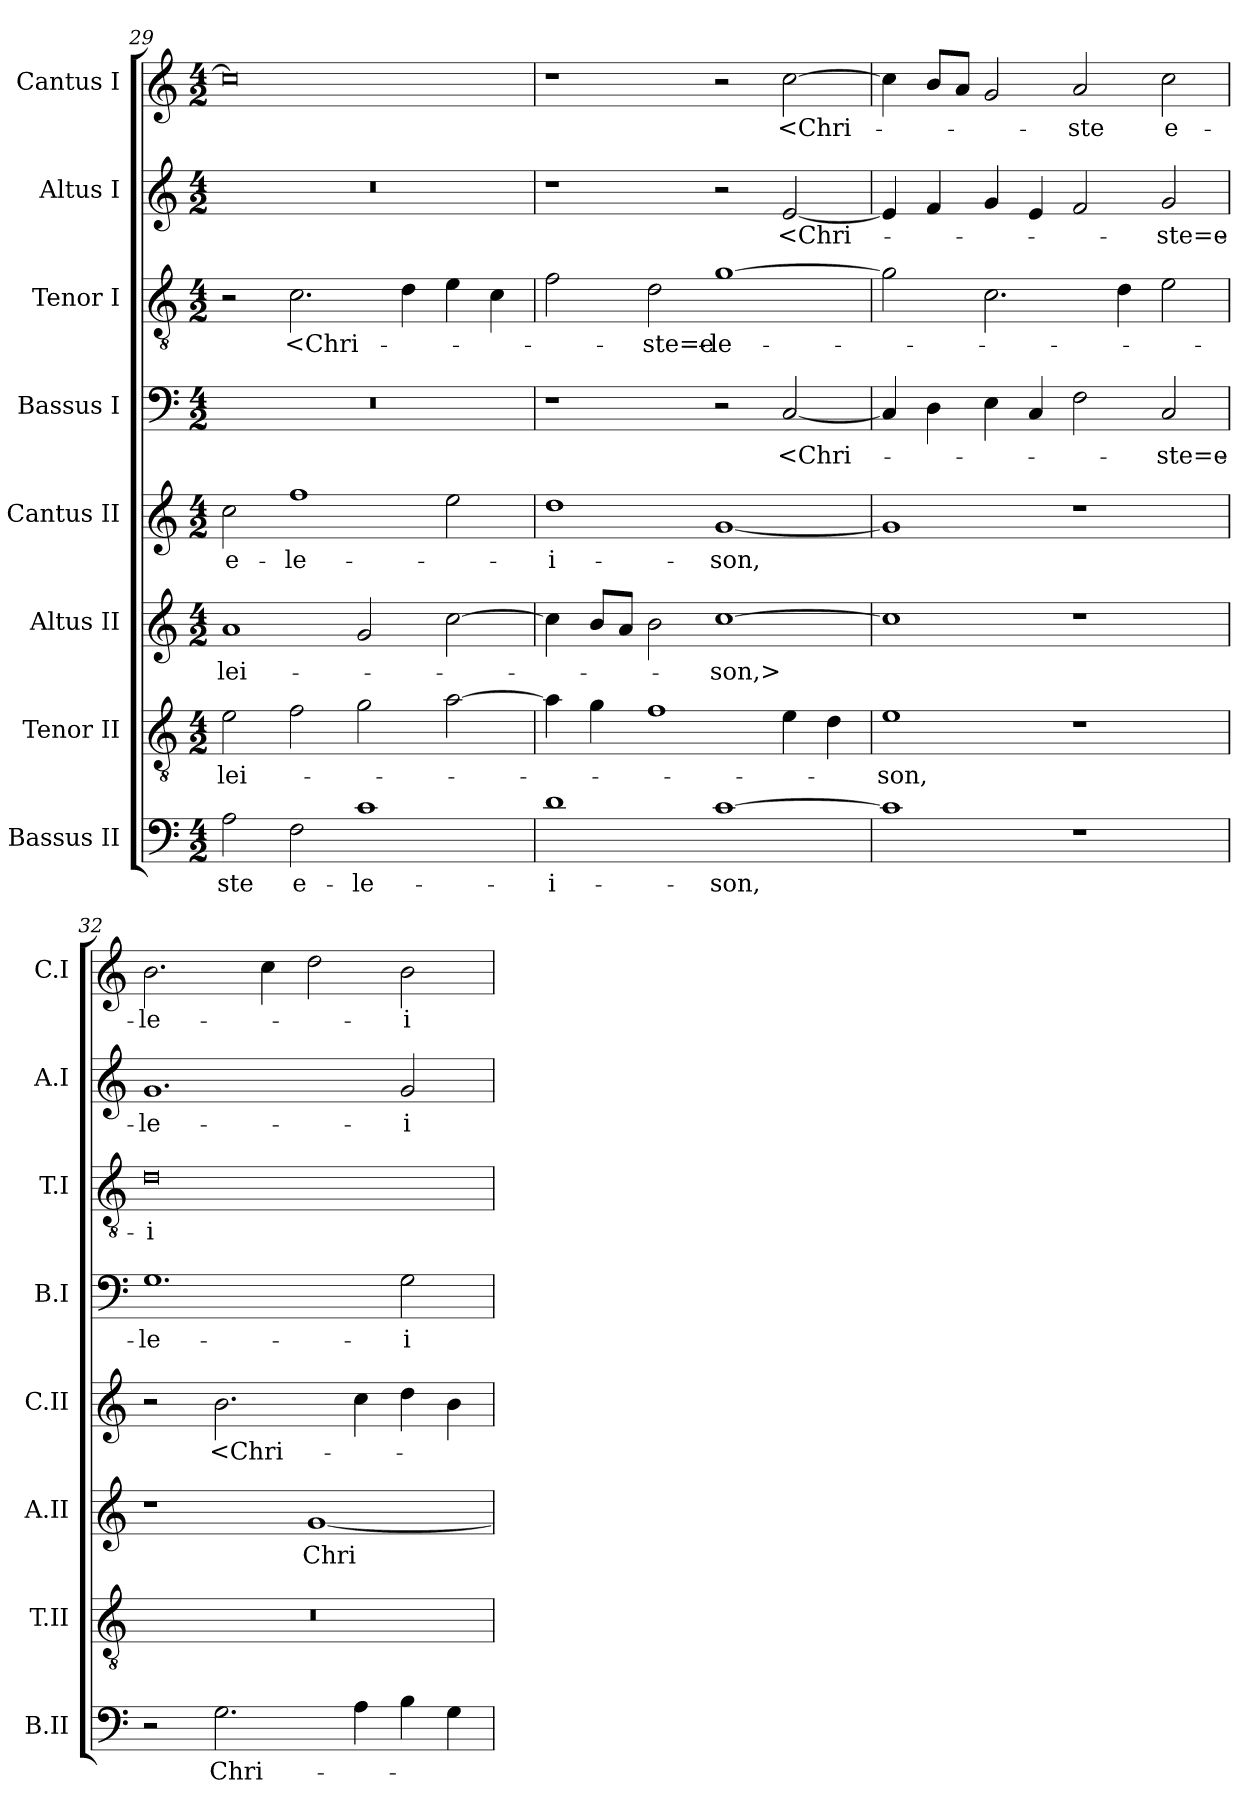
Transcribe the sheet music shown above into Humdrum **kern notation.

**kern	**text	**kern	**text	**kern	**text	**kern	**text	**kern	**text	**kern	**text	**kern	**text	**kern	**text
*part8	*part8	*part7	*part7	*part6	*part6	*part5	*part5	*part4	*part4	*part3	*part3	*part2	*part2	*part1	*part1
*staff8	*staff8	*staff7	*staff7	*staff6	*staff6	*staff5	*staff5	*staff4	*staff4	*staff3	*staff3	*staff2	*staff2	*staff1	*staff1
*I"Bassus II	*	*I"Tenor II	*	*I"Altus II	*	*I"Cantus II	*	*I"Bassus I	*	*I"Tenor I	*	*I"Altus I	*	*I"Cantus I	*
*I'B.II	*	*I'T.II	*	*I'A.II	*	*I'C.II	*	*I'B.I	*	*I'T.I	*	*I'A.I	*	*I'C.I	*
*clefF4	*	*clefGv2	*	*clefG2	*	*clefG2	*	*clefF4	*	*clefGv2	*	*clefG2	*	*clefG2	*
*	*	*ITrd7c12	*	*	*	*	*	*	*	*ITrd7c12	*	*	*	*	*
*k[]	*	*k[]	*	*k[]	*	*k[]	*	*k[]	*	*k[]	*	*k[]	*	*k[]	*
*C:	*	*C:	*	*C:	*	*C:	*	*C:	*	*C:	*	*C:	*	*C:	*
*M4/2	*	*M4/2	*	*M4/2	*	*M4/2	*	*M4/2	*	*M4/2	*	*M4/2	*	*M4/2	*
=29	=29	=29	=29	=29	=29	=29	=29	=29	=29	=29	=29	=29	=29	=29	=29
2A\	-ste	2E\	-lei-	1a/	-lei-	2cc\	e-	0r	.	2r	.	0r	.	0cc\]	.
2F\	e-	2F\	.	.	.	1ff\	-le-	.	.	2.C\	<Chri-	.	.	.	.
1c\	-le-	2G\	.	2g/	.	.	.	.	.	.	.	.	.	.	.
.	.	.	.	.	.	.	.	.	.	4D\	.	.	.	.	.
.	.	[2A\	.	[2cc\	.	2ee\	.	.	.	4E\	.	.	.	.	.
.	.	.	.	.	.	.	.	.	.	4C\	.	.	.	.	.
=30	=30	=30	=30	=30	=30	=30	=30	=30	=30	=30	=30	=30	=30	=30	=30
1d\	-i-	4A\]	.	4cc\]	.	1dd\	-i-	1r	.	2F\	.	1r	.	1r	.
.	.	4G\	.	8b/L	.	.	.	.	.	.	.	.	.	.	.
.	.	.	.	8a/J	.	.	.	.	.	.	.	.	.	.	.
.	.	1F\	.	2b\	.	.	.	.	.	2D\	-ste=e-	.	.	.	.
[1c\	-son,	.	.	[1cc\	-son,>	[1g/	-son,	2r	.	[1G\	-le-	2r	.	2r	.
.	.	4E\	.	.	.	.	.	[2C/	<Chri-	.	.	[2e/	<Chri-	[2cc\	<Chri-
.	.	4D\	.	.	.	.	.	.	.	.	.	.	.	.	.
=31	=31	=31	=31	=31	=31	=31	=31	=31	=31	=31	=31	=31	=31	=31	=31
1c\]	.	1E\	-son,	1cc\]	.	1g/]	.	4C/]	.	2G\]	.	4e/]	.	4cc\]	.
.	.	.	.	.	.	.	.	4D\	.	.	.	4f/	.	8b/L	.
.	.	.	.	.	.	.	.	.	.	.	.	.	.	8a/J	.
.	.	.	.	.	.	.	.	4E\	.	2.C\	.	4g/	.	2g/	.
.	.	.	.	.	.	.	.	4C/	.	.	.	4e/	.	.	.
1r	.	1r	.	1r	.	1r	.	2F\	.	.	.	2f/	.	2a/	-ste
.	.	.	.	.	.	.	.	.	.	4D\	.	.	.	.	.
.	.	.	.	.	.	.	.	2C/	-ste=e-	2E\	.	2g/	-ste=e-	2cc\	e-
=32	=32	=32	=32	=32	=32	=32	=32	=32	=32	=32	=32	=32	=32	=32	=32
2r	.	0r	.	1r	.	2r	.	1.G\	-le-	0D\	-i-	1.g/	-le-	2.b\	-le-
2.G\	Chri-	.	.	.	.	2.b\	<Chri-	.	.	.	.	.	.	.	.
.	.	.	.	.	.	.	.	.	.	.	.	.	.	4cc\	.
.	.	.	.	[1g/	Chri-	.	.	.	.	.	.	.	.	2dd\	.
4A\	.	.	.	.	.	4cc\	.	.	.	.	.	.	.	.	.
4B\	.	.	.	.	.	4dd\	.	2G\	-i-	.	.	2g/	-i-	2b\	-i-
4G\	.	.	.	.	.	4b\	.	.	.	.	.	.	.	.	.
=	=	=	=	=	=	=	=	=	=	=	=	=	=	=	=
*-	*-	*-	*-	*-	*-	*-	*-	*-	*-	*-	*-	*-	*-	*-	*-
